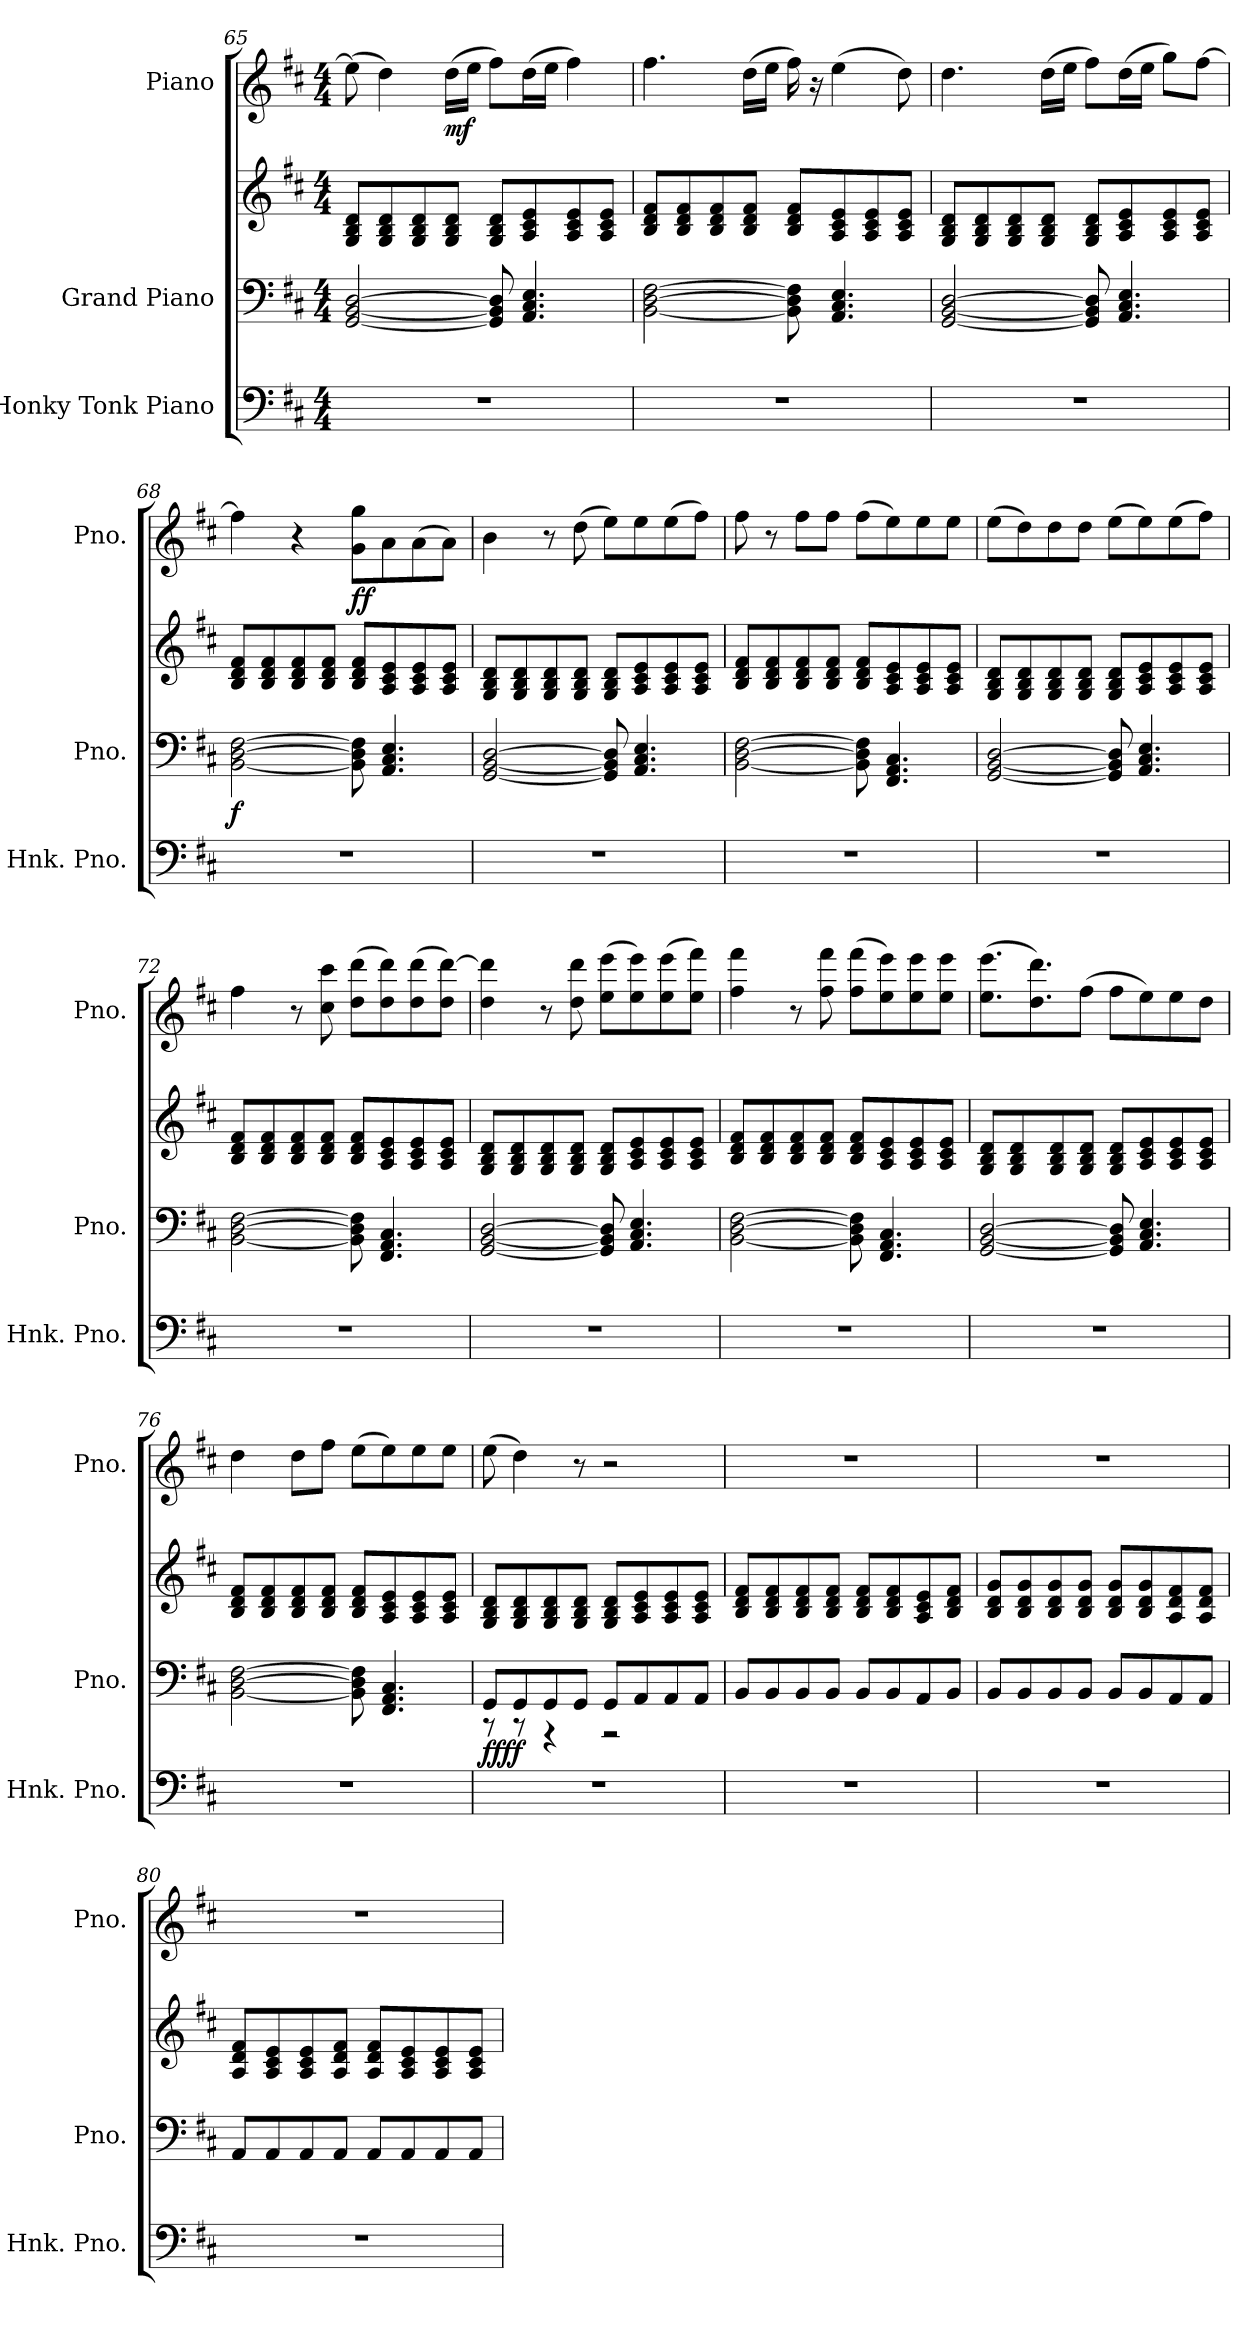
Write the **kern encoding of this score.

**kern	**kern	**kern	**dynam	**kern	**dynam
*part3	*part2	*part2	*part2	*part1	*part1
*staff4	*staff3	*staff2	*staff2/3	*staff1	*staff1
*I"Honky Tonk Piano	*I"Grand Piano	*	*	*I"Piano	*
*I'Hnk. Pno.	*I'Pno.	*	*	*I'Pno.	*
*clefF4	*clefF4	*clefG2	*	*clefG2	*
*k[f#c#]	*k[f#c#]	*k[f#c#]	*	*k[f#c#]	*
*M4/4	*M4/4	*M4/4	*	*M4/4	*
=65	=65	=65	=65	=65	=65
1r	[2GG/ [2BB/ [2D/	8G/ 8B/ 8d/L	.	(8ee\]	.
.	.	8G/ 8B/ 8d/	.	4dd\)	.
.	.	8G/ 8B/ 8d/	.	.	.
!	!	!	!	!	!LO:DY:b
.	.	8G/ 8B/ 8d/J	.	(16dd\LL	mf
.	.	.	.	16ee\JJ	.
.	8GG/] 8BB/] 8D/]	8G/ 8B/ 8d/L	.	8ff#\L)	.
.	4.AA/ 4.C#/ 4.E/	8A/ 8c#/ 8e/	.	(16dd\L	.
.	.	.	.	16ee\JJ	.
.	.	8A/ 8c#/ 8e/	.	4ff#\)	.
.	.	8A/ 8c#/ 8e/J	.	.	.
=66	=66	=66	=66	=66	=66
1r	[2BB\ [2D\ [2F#\	8B/ 8d/ 8f#/L	.	4.ff#\	.
.	.	8B/ 8d/ 8f#/	.	.	.
.	.	8B/ 8d/ 8f#/	.	.	.
.	.	8B/ 8d/ 8f#/J	.	(16dd\LL	.
.	.	.	.	16ee\JJ	.
.	8BB\] 8D\] 8F#\]	8B/ 8d/ 8f#/L	.	16ff#\)	.
.	.	.	.	16r	.
.	4.AA/ 4.C#/ 4.E/	8A/ 8c#/ 8e/	.	(4ee\	.
.	.	8A/ 8c#/ 8e/	.	.	.
.	.	8A/ 8c#/ 8e/J	.	8dd\)	.
!!LO:PB:g=z
=67	=67	=67	=67	=67	=67
1r	[2GG/ [2BB/ [2D/	8G/ 8B/ 8d/L	.	4.dd\	.
.	.	8G/ 8B/ 8d/	.	.	.
.	.	8G/ 8B/ 8d/	.	.	.
.	.	8G/ 8B/ 8d/J	.	(16dd\LL	.
.	.	.	.	16ee\JJ	.
.	8GG/] 8BB/] 8D/]	8G/ 8B/ 8d/L	.	8ff#\L)	.
.	4.AA/ 4.C#/ 4.E/	8A/ 8c#/ 8e/	.	(16dd\L	.
.	.	.	.	16ee\JJ	.
.	.	8A/ 8c#/ 8e/	.	8gg\L)	.
.	.	8A/ 8c#/ 8e/J	.	[8ff#\J	.
=68	=68	=68	=68	=68	=68
!	!	!	!LO:DY:b=2	!	!
1r	[2BB\ [2D\ [2F#\	8B/ 8d/ 8f#/L	f	4ff#\]	.
.	.	8B/ 8d/ 8f#/	.	.	.
.	.	8B/ 8d/ 8f#/	.	4r	.
.	.	8B/ 8d/ 8f#/J	.	.	.
!	!	!	!	!	!LO:DY:b
.	8BB\] 8D\] 8F#\]	8B/ 8d/ 8f#/L	.	8g\ 8gg\L	ff
.	4.AA/ 4.C#/ 4.E/	8A/ 8c#/ 8e/	.	8a\	.
.	.	8A/ 8c#/ 8e/	.	(8a\	.
.	.	8A/ 8c#/ 8e/J	.	8a\J)	.
=69	=69	=69	=69	=69	=69
1r	[2GG/ [2BB/ [2D/	8G/ 8B/ 8d/L	.	4b\	.
.	.	8G/ 8B/ 8d/	.	.	.
.	.	8G/ 8B/ 8d/	.	8r	.
.	.	8G/ 8B/ 8d/J	.	(8dd\	.
.	8GG/] 8BB/] 8D/]	8G/ 8B/ 8d/L	.	8ee\L)	.
.	4.AA/ 4.C#/ 4.E/	8A/ 8c#/ 8e/	.	8ee\	.
.	.	8A/ 8c#/ 8e/	.	(8ee\	.
.	.	8A/ 8c#/ 8e/J	.	8ff#\J)	.
!!LO:LB:g=z
=70	=70	=70	=70	=70	=70
1r	[2BB\ [2D\ [2F#\	8B/ 8d/ 8f#/L	.	8ff#\	.
.	.	8B/ 8d/ 8f#/	.	8r	.
.	.	8B/ 8d/ 8f#/	.	8ff#\L	.
.	.	8B/ 8d/ 8f#/J	.	8ff#\J	.
.	8BB\] 8D\] 8F#\]	8B/ 8d/ 8f#/L	.	(8ff#\L	.
.	4.FF#/ 4.AA/ 4.C#/	8A/ 8c#/ 8e/	.	8ee\)	.
.	.	8A/ 8c#/ 8e/	.	8ee\	.
.	.	8A/ 8c#/ 8e/J	.	8ee\J	.
=71	=71	=71	=71	=71	=71
1r	[2GG/ [2BB/ [2D/	8G/ 8B/ 8d/L	.	(8ee\L	.
.	.	8G/ 8B/ 8d/	.	8dd\)	.
.	.	8G/ 8B/ 8d/	.	8dd\	.
.	.	8G/ 8B/ 8d/J	.	8dd\J	.
.	8GG/] 8BB/] 8D/]	8G/ 8B/ 8d/L	.	(8ee\L	.
.	4.AA/ 4.C#/ 4.E/	8A/ 8c#/ 8e/	.	8ee\)	.
.	.	8A/ 8c#/ 8e/	.	(8ee\	.
.	.	8A/ 8c#/ 8e/J	.	8ff#\J)	.
=72	=72	=72	=72	=72	=72
1r	[2BB\ [2D\ [2F#\	8B/ 8d/ 8f#/L	.	4ff#\	.
.	.	8B/ 8d/ 8f#/	.	.	.
.	.	8B/ 8d/ 8f#/	.	8r	.
.	.	8B/ 8d/ 8f#/J	.	8cc#\ 8ccc#\	.
.	8BB\] 8D\] 8F#\]	8B/ 8d/ 8f#/L	.	(8dd\ 8ddd\L	.
.	4.FF#/ 4.AA/ 4.C#/	8A/ 8c#/ 8e/	.	8dd\ 8ddd\)	.
.	.	8A/ 8c#/ 8e/	.	(8dd\ 8ddd\	.
.	.	8A/ 8c#/ 8e/J	.	8dd\ [8ddd\J)	.
!!LO:LB:g=z
=73	=73	=73	=73	=73	=73
1r	[2GG/ [2BB/ [2D/	8G/ 8B/ 8d/L	.	4dd\ 4ddd\]	.
.	.	8G/ 8B/ 8d/	.	.	.
.	.	8G/ 8B/ 8d/	.	8r	.
.	.	8G/ 8B/ 8d/J	.	8dd\ 8ddd\	.
.	8GG/] 8BB/] 8D/]	8G/ 8B/ 8d/L	.	(8ee\ 8eee\L	.
.	4.AA/ 4.C#/ 4.E/	8A/ 8c#/ 8e/	.	8ee\ 8eee\)	.
.	.	8A/ 8c#/ 8e/	.	(8ee\ 8eee\	.
.	.	8A/ 8c#/ 8e/J	.	8ee\ 8fff#\J)	.
=74	=74	=74	=74	=74	=74
1r	[2BB\ [2D\ [2F#\	8B/ 8d/ 8f#/L	.	4ff#\ 4fff#\	.
.	.	8B/ 8d/ 8f#/	.	.	.
.	.	8B/ 8d/ 8f#/	.	8r	.
.	.	8B/ 8d/ 8f#/J	.	8ff#\ 8fff#\	.
.	8BB\] 8D\] 8F#\]	8B/ 8d/ 8f#/L	.	(8ff#\ 8fff#\L	.
.	4.FF#/ 4.AA/ 4.C#/	8A/ 8c#/ 8e/	.	8ee\ 8eee\)	.
.	.	8A/ 8c#/ 8e/	.	8ee\ 8eee\	.
.	.	8A/ 8c#/ 8e/J	.	8ee\ 8eee\J	.
=75	=75	=75	=75	=75	=75
1r	[2GG/ [2BB/ [2D/	8G/ 8B/ 8d/L	.	(8.ee\ 8.eee\L	.
.	.	8G/ 8B/ 8d/	.	.	.
.	.	.	.	8.dd\ 8.ddd\)	.
.	.	8G/ 8B/ 8d/	.	.	.
.	.	8G/ 8B/ 8d/J	.	(8ff#\J	.
.	8GG/] 8BB/] 8D/]	8G/ 8B/ 8d/L	.	8ff#\L	.
.	4.AA/ 4.C#/ 4.E/	8A/ 8c#/ 8e/	.	8ee\)	.
.	.	8A/ 8c#/ 8e/	.	8ee\	.
.	.	8A/ 8c#/ 8e/J	.	8dd\J	.
!!LO:PB:g=z
=76	=76	=76	=76	=76	=76
1r	[2BB\ [2D\ [2F#\	8B/ 8d/ 8f#/L	.	4dd\	.
.	.	8B/ 8d/ 8f#/	.	.	.
.	.	8B/ 8d/ 8f#/	.	8dd\L	.
.	.	8B/ 8d/ 8f#/J	.	8ff#\J	.
.	8BB\] 8D\] 8F#\]	8B/ 8d/ 8f#/L	.	(8ee\L	.
.	4.FF#/ 4.AA/ 4.C#/	8A/ 8c#/ 8e/	.	8ee\)	.
.	.	8A/ 8c#/ 8e/	.	8ee\	.
.	.	8A/ 8c#/ 8e/J	.	8ee\J	.
=77	=77	=77	=77	=77	=77
*	*^	*	*	*	*
!	!	!	!	!LO:DY:b=2	!	!
!	!	!	!	!LO:DY:n=1:b	!	!
1r	8GG/L	8r	8G/ 8B/ 8d/L	ff ff	(8ee\	.
.	8GG/	8r	8G/ 8B/ 8d/	.	4dd\)	.
.	8GG/	4r	8G/ 8B/ 8d/	.	.	.
.	8GG/J	.	8G/ 8B/ 8d/J	.	8r	.
.	8GG/L	2r	8G/ 8B/ 8d/L	.	2r	.
.	8AA/	.	8A/ 8c#/ 8e/	.	.	.
.	8AA/	.	8A/ 8c#/ 8e/	.	.	.
.	8AA/J	.	8A/ 8c#/ 8e/J	.	.	.
*	*v	*v	*	*	*	*
=78	=78	=78	=78	=78	=78
1r	8BB/L	8B/ 8d/ 8f#/L	.	1r	.
.	8BB/	8B/ 8d/ 8f#/	.	.	.
.	8BB/	8B/ 8d/ 8f#/	.	.	.
.	8BB/J	8B/ 8d/ 8f#/J	.	.	.
.	8BB/L	8B/ 8d/ 8f#/L	.	.	.
.	8BB/	8B/ 8d/ 8f#/	.	.	.
.	8AA/	8A/ 8c#/ 8e/	.	.	.
.	8BB/J	8B/ 8d/ 8f#/J	.	.	.
!!LO:LB:g=z
=79	=79	=79	=79	=79	=79
1r	8BB/L	8B/ 8d/ 8g/L	.	1r	.
.	8BB/	8B/ 8d/ 8g/	.	.	.
.	8BB/	8B/ 8d/ 8g/	.	.	.
.	8BB/J	8B/ 8d/ 8g/J	.	.	.
.	8BB/L	8B/ 8d/ 8g/L	.	.	.
.	8BB/	8B/ 8d/ 8g/	.	.	.
.	8AA/	8A/ 8d/ 8f#/	.	.	.
.	8AA/J	8A/ 8d/ 8f#/J	.	.	.
=80	=80	=80	=80	=80	=80
1r	8AA/L	8A/ 8d/ 8f#/L	.	1r	.
.	8AA/	8A/ 8c#/ 8e/	.	.	.
.	8AA/	8A/ 8c#/ 8e/	.	.	.
.	8AA/J	8A/ 8d/ 8f#/J	.	.	.
.	8AA/L	8A/ 8d/ 8f#/L	.	.	.
.	8AA/	8A/ 8c#/ 8e/	.	.	.
.	8AA/	8A/ 8c#/ 8e/	.	.	.
.	8AA/J	8A/ 8c#/ 8e/J	.	.	.
=	=	=	=	=	=
*-	*-	*-	*-	*-	*-
